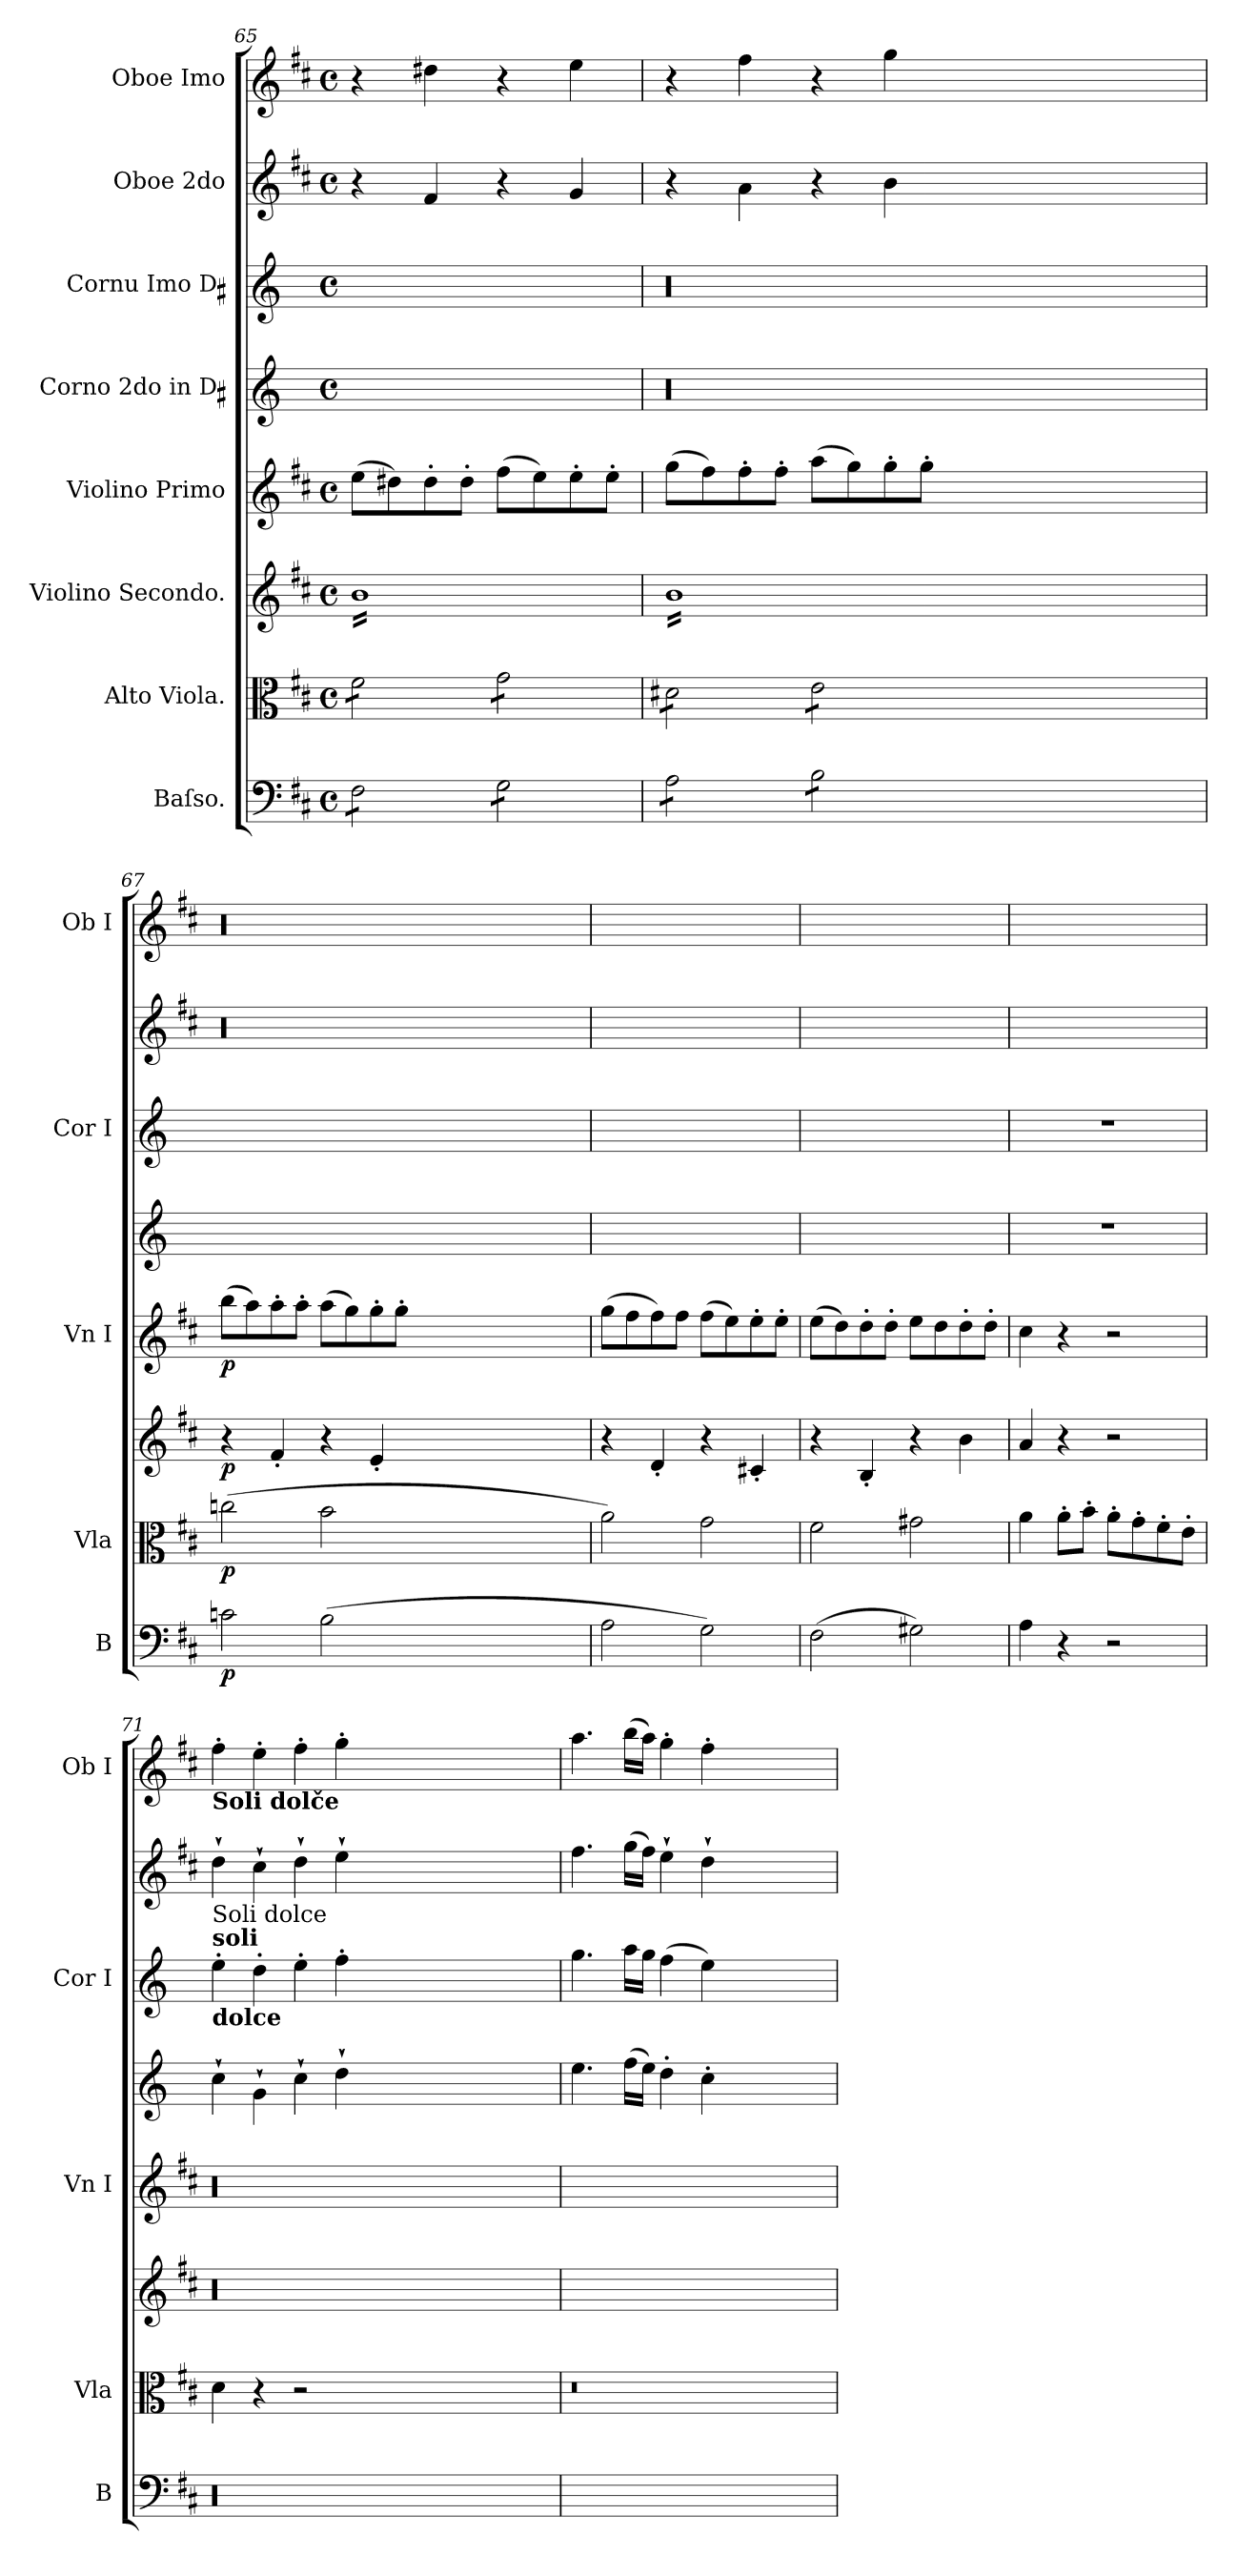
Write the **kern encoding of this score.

**kern	**dynam	**kern	**dynam	**kern	**dynam	**kern	**dynam	**kern	**kern	**kern	**kern
*part8	*part8	*part7	*part7	*part6	*part6	*part5	*part5	*part4	*part3	*part2	*part1
*staff8	*staff8	*staff7	*staff7	*staff6	*staff6	*staff5	*staff5	*staff4	*staff3	*staff2	*staff1
*I"Baſso.	*	*I"Alto Viola.	*	*I"Violino Secondo.	*	*I"Violino Primo	*	*I"Corno 2do in D#	*I"Cornu Imo D#	*I"Oboe 2do	*I"Oboe Imo
*I'B	*	*I'Vla	*	*	*	*I'Vn I	*	*	*I'Cor I	*	*I'Ob I
*clefF4	*	*clefC3	*	*clefG2	*	*clefG2	*	*clefG2	*clefG2	*clefG2	*clefG2
*	*	*	*	*	*	*	*	*ITrd-1c-2	*ITrd-1c-2	*	*
*k[f#c#]	*	*k[f#c#]	*	*k[f#c#]	*	*k[f#c#]	*	*k[f#c#]	*k[f#c#]	*k[f#c#]	*k[f#c#]
*D:	*	*D:	*	*D:	*	*D:	*	*	*	*D:	*D:
*M4/4	*	*M4/4	*	*M4/4	*	*M4/4	*	*M4/4	*M4/4	*M4/4	*M4/4
*met(c)	*	*met(c)	*	*met(c)	*	*met(c)	*	*met(c)	*met(c)	*met(c)	*met(c)
=65	=65	=65	=65	=65	=65	=65	=65	=65	=65	=65	=65
*tremolo	*	*	*	*	*	*	*	*	*	*	*
*	*	*tremolo	*	*	*	*	*	*	*	*	*
*	*	*	*	*tremolo	*	*	*	*	*	*	*
8F#\L	.	8f#\L	.	16b\LL	.	(8ee\L	for.	1ryy	1ryy	4r	4r
.	.	.	.	16b\	.	.	.	.	.	.	.
8F#\	.	8f#\	.	16b\	.	8dd#X\)	.	.	.	.	.
.	.	.	.	16b\	.	.	.	.	.	.	.
8F#\	.	8f#\	.	16b\	.	8dd#'\	.	.	.	4f#/	4dd#X\
.	.	.	.	16b\	.	.	.	.	.	.	.
8F#\J	.	8f#\J	.	16b\	.	8dd#'\J	.	.	.	.	.
.	.	.	.	16b\	.	.	.	.	.	.	.
8G\L	.	8g\L	.	16b\	.	(8ff#\L	.	.	.	4r	4r
.	.	.	.	16b\	.	.	.	.	.	.	.
8G\	.	8g\	.	16b\	.	8ee\)	.	.	.	.	.
.	.	.	.	16b\	.	.	.	.	.	.	.
8G\	.	8g\	.	16b\	.	8ee'\	.	.	.	4g/	4ee\
.	.	.	.	16b\	.	.	.	.	.	.	.
8G\J	.	8g\J	.	16b\	.	8ee'\J	.	.	.	.	.
.	.	.	.	16b\JJ	.	.	.	.	.	.	.
=66	=66	=66	=66	=66	=66	=66	=66	=66	=66	=66	=66
8A\L	.	8d#X\L	.	16b\LL	.	(8gg\L	.	00r	00r	4r	4r
.	.	.	.	16b\	.	.	.	.	.	.	.
8A\	.	8d#X\	.	16b\	.	8ff#\)	.	.	.	.	.
.	.	.	.	16b\	.	.	.	.	.	.	.
8A\	.	8d#X\	.	16b\	.	8ff#'\	.	.	.	4a\	4ff#\
.	.	.	.	16b\	.	.	.	.	.	.	.
8A\J	.	8d#X\J	.	16b\	.	8ff#'\J	.	.	.	.	.
.	.	.	.	16b\	.	.	.	.	.	.	.
8B\L	.	8e\L	.	16b\	.	(8aa\L	.	.	.	4r	4r
.	.	.	.	16b\	.	.	.	.	.	.	.
8B\	.	8e\	.	16b\	.	8gg\)	.	.	.	.	.
.	.	.	.	16b\	.	.	.	.	.	.	.
8B\	.	8e\	.	16b\	.	8gg'\	.	.	.	4b\	4gg\
.	.	.	.	16b\	.	.	.	.	.	.	.
8B\J	.	8e\J	.	16b\	.	8gg'\J	.	.	.	.	.
*	*	*Xtremolo	*	*	*	*	*	*	*	*	*
*Xtremolo	*	*	*	*	*	*	*	*	*	*	*
.	.	.	.	16b\JJ	.	.	.	.	.	.	.
*	*	*	*	*Xtremolo	*	*	*	*	*	*	*
0.ryy	.	0.ryy	.	0.ryy	.	0.ryy	.	.	.	0.ryy	0.ryy
=67	=67	=67	=67	=67	=67	=67	=67	=67	=67	=67	=67
2cn\	p	(2ccn\	p	4r	p	(8bb\L	p	00ryy	00ryy	00r	00r
.	.	.	.	.	.	8aa\)	.	.	.	.	.
.	.	.	.	4f#'/	.	8aa'\	.	.	.	.	.
.	.	.	.	.	.	8aa'\J	.	.	.	.	.
(2B\	.	2b\	.	4r	.	(8aa\L	.	.	.	.	.
.	.	.	.	.	.	8gg\)	.	.	.	.	.
.	.	.	.	4e'/	.	8gg'\	.	.	.	.	.
.	.	.	.	.	.	8gg'\J	.	.	.	.	.
0.ryy	.	0.ryy	.	0.ryy	.	0.ryy	.	.	.	.	.
=68	=68	=68	=68	=68	=68	=68	=68	=68	=68	=68	=68
2A\	.	2a\)	.	4r	.	(8gg\L	.	1ryy	1ryy	1ryy	1ryy
.	.	.	.	.	.	8ff#\	.	.	.	.	.
.	.	.	.	4d'/	.	8ff#\)	.	.	.	.	.
.	.	.	.	.	.	8ff#\J	.	.	.	.	.
2G\)	.	2g\	.	4r	.	(8ff#\L	.	.	.	.	.
.	.	.	.	.	.	8ee\)	.	.	.	.	.
.	.	.	.	4c#X'/	.	8ee'\	.	.	.	.	.
.	.	.	.	.	.	8ee'\J	.	.	.	.	.
=69	=69	=69	=69	=69	=69	=69	=69	=69	=69	=69	=69
(2F#\	.	2f#\	.	4r	.	(8ee\L	.	1ryy	1ryy	1ryy	1ryy
.	.	.	.	.	.	8dd\)	.	.	.	.	.
.	.	.	.	4B'/	.	8dd'\	.	.	.	.	.
.	.	.	.	.	.	8dd'\J	.	.	.	.	.
2G#X\)	.	2g#X\	.	4r	.	8ee\L	.	.	.	.	.
.	.	.	.	.	.	8dd\	.	.	.	.	.
.	.	.	.	4b\	.	8dd'\	.	.	.	.	.
.	.	.	.	.	.	8dd'\J	.	.	.	.	.
=70	=70	=70	=70	=70	=70	=70	=70	=70	=70	=70	=70
4A\	.	4a\	.	4a/	.	4cc#\	.	1r	1r	1ryy	1ryy
4r	.	8a'\L	.	4r	.	4r	.	.	.	.	.
.	.	8b'\J	.	.	.	.	.	.	.	.	.
2r	.	8a'\L	.	2r	.	2r	.	.	.	.	.
.	.	8g'\	.	.	.	.	.	.	.	.	.
.	.	8f#'\	.	.	.	.	.	.	.	.	.
.	.	8e'\J	.	.	.	.	.	.	.	.	.
=71	=71	=71	=71	=71	=71	=71	=71	=71	=71	=71	=71
!	!	!	!	!	!	!	!	!	!	!	!LO:TX:b:B:t=Soli dolče
!	!	!	!	!	!	!	!	!	!	!LO:TX:b:t=Soli dolce	!
!	!	!	!	!	!	!	!	!	!LO:TX:b:B:t=dolce	!	!
!	!	!	!	!	!	!	!	!	!LO:TX:a:B:t=soli	!	!
00r	.	4d\	.	00r	.	00r	.	4dd`\	4ff#'\	4dd`\	4ff#'\
.	.	4r	.	.	.	.	.	4a`\	4ee'\	4cc#`\	4ee'\
.	.	2r	.	.	.	.	.	4dd`\	4ff#'\	4dd`\	4ff#'\
.	.	.	.	.	.	.	.	4ee`\	4gg'\	4ee`\	4gg'\
.	.	0.ryy	.	.	.	.	.	0.ryy	0.ryy	0.ryy	0.ryy
=72	=72	=72	=72	=72	=72	=72	=72	=72	=72	=72	=72
0ryy	.	0r	.	0ryy	.	0ryy	.	4.ff#\	4.aa\	4.ff#\	4.aa\
.	.	.	.	.	.	.	.	(16gg\LL	16bb\LL	(16gg\LL	(16bb\LL
.	.	.	.	.	.	.	.	16ff#\JJ)	16aa\JJ	16ff#\JJ)	16aa\JJ)
.	.	.	.	.	.	.	.	4ee'\	(4gg\	4ee`\	4gg'\
.	.	.	.	.	.	.	.	4dd'\	4ff#\)	4dd`\	4ff#'\
.	.	.	.	.	.	.	.	1ryy	1ryy	1ryy	1ryy
=	=	=	=	=	=	=	=	=	=	=	=
*-	*-	*-	*-	*-	*-	*-	*-	*-	*-	*-	*-
